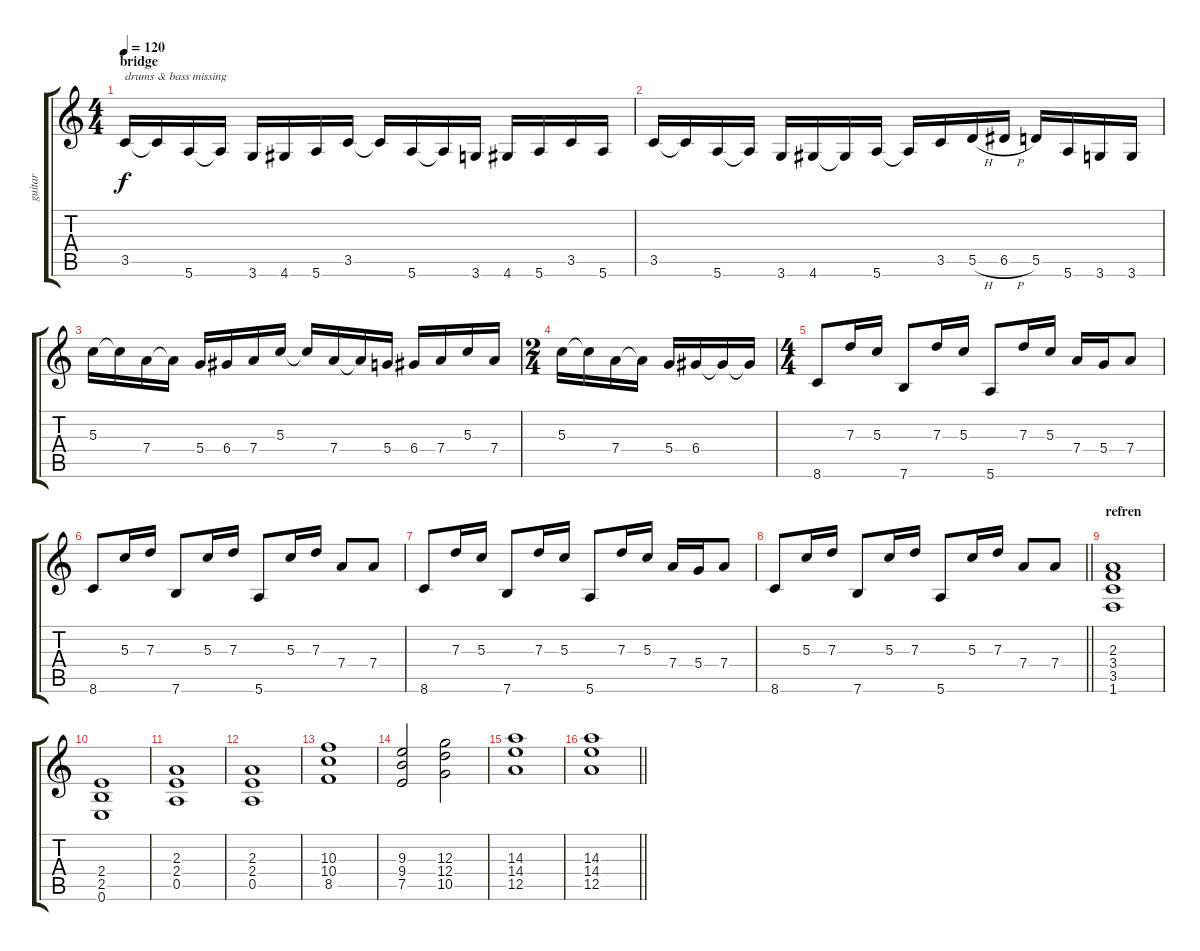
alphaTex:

\track ("guitar" "guitar") {instrument overdrivenguitar}
\staff {score tabs}
\tuning (E4 B3 G3 D3 A2 E2) {hide}
\ts (4 4)
\section ("" "bridge")
\tempo 120
\clef g2
\ks c
3.5.16{txt "drums & bass missing" dy f} 3.5{t}.16 5.6.16 5.6{t}.16 3.6.16 4.6.16 5.6.16 3.5.16 3.5{t}.16 5.6.16 5.6{t}.16 3.6.16 4.6.16 5.6.16 3.5.16 5.6.16 |
3.5.16 3.5{t}.16 5.6.16 5.6{t}.16 3.6.16 4.6.16 4.6{t}.16 5.6.16 5.6{t}.16 3.5.16 5.5{h}.16 6.5{h}.16 5.5.16 5.6.16 3.6.16 3.6.16 |
5.3.16 5.3{t}.16 7.4.16 7.4{t}.16 5.4.16 6.4.16 7.4.16 5.3.16 5.3{t}.16 7.4.16 7.4{t}.16 5.4.16 6.4.16 7.4.16 5.3.16 7.4.16 |
\ts (2 4)
5.3.16 5.3{t}.16 7.4.16 7.4{t}.16 5.4.16 6.4.16 6.4{t}.16 6.4{t}.16 |
\ts (4 4)
8.6.8 7.3.16 5.3.16 7.6.8 7.3.16 5.3.16 5.6.8 7.3.16 5.3.16 7.4.16 5.4.16 7.4.8 |
8.6.8 5.3.16 7.3.16 7.6.8 5.3.16 7.3.16 5.6.8 5.3.16 7.3.16 7.4.8 7.4.8 |
8.6.8 7.3.16 5.3.16 7.6.8 7.3.16 5.3.16 5.6.8 7.3.16 5.3.16 7.4.16 5.4.16 7.4.8 |
\barLineRight lightlight
8.6.8 5.3.16 7.3.16 7.6.8 5.3.16 7.3.16 5.6.8 5.3.16 7.3.16 7.4.8 7.4.8 |
\section ("" "refren")
(2.3 3.4 3.5 1.6).1 |
(2.4 2.5 0.6).1 |
(2.3 2.4 0.5).1 |
(2.3 2.4 0.5).1 |
(10.3 10.4 8.5).1 |
(9.3 9.4 7.5).2 (12.3 12.4 10.5).2 |
(14.3 14.4 12.5).1 |
\barLineRight lightlight
(14.3 14.4 12.5).1
